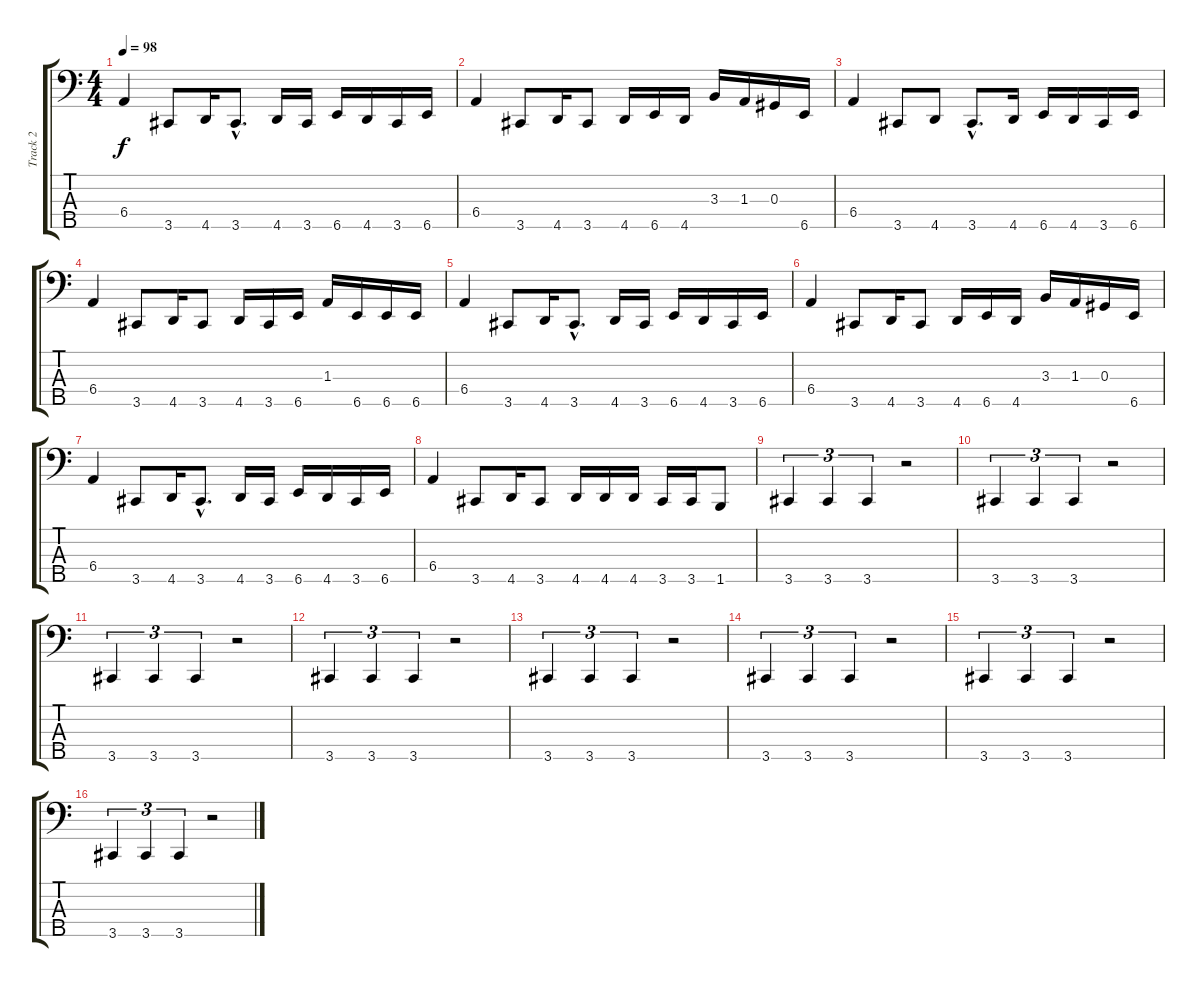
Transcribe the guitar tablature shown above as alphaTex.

\track ("Track 2" "Track 2") {instrument electricbassfinger}
\staff {score tabs}
\tuning (Gb2 Db2 Ab1 Eb1 Bb0) {hide}
\ts (4 4)
\tempo 98
\clef f4
\ks c
6.4.4{dy f instrument electricbassfinger} 3.5.8 4.5.16 3.5{hac}.8{d} 4.5.16 3.5.16 6.5.16 4.5.16 3.5.16 6.5.16 |
6.4.4 3.5.8 4.5.16 3.5.8 4.5.16 6.5.16 4.5.16 3.3.16 1.3.16 0.3.16 6.5.16 |
6.4.4 3.5.8 4.5.8 3.5{hac}.8{d} 4.5.16 6.5.16 4.5.16 3.5.16 6.5.16 |
6.4.4 3.5.8 4.5.16 3.5.8 4.5.16 3.5.16 6.5.16 1.3.16 6.5.16 6.5.16 6.5.16 |
6.4.4 3.5.8 4.5.16 3.5{hac}.8{d} 4.5.16 3.5.16 6.5.16 4.5.16 3.5.16 6.5.16 |
6.4.4 3.5.8 4.5.16 3.5.8 4.5.16 6.5.16 4.5.16 3.3.16 1.3.16 0.3.16 6.5.16 |
6.4.4 3.5.8 4.5.16 3.5{hac}.8{d} 4.5.16 3.5.16 6.5.16 4.5.16 3.5.16 6.5.16 |
6.4.4 3.5.8 4.5.16 3.5.8 4.5.16 4.5.16 4.5.16 3.5.16 3.5.16 1.5.8 |
3.5.4{tu (3 2)} 3.5.4{tu (3 2)} 3.5.4{tu (3 2)} r.2 |
3.5.4{tu (3 2)} 3.5.4{tu (3 2)} 3.5.4{tu (3 2)} r.2 |
3.5.4{tu (3 2)} 3.5.4{tu (3 2)} 3.5.4{tu (3 2)} r.2 |
3.5.4{tu (3 2)} 3.5.4{tu (3 2)} 3.5.4{tu (3 2)} r.2 |
3.5.4{tu (3 2)} 3.5.4{tu (3 2)} 3.5.4{tu (3 2)} r.2 |
3.5.4{tu (3 2)} 3.5.4{tu (3 2)} 3.5.4{tu (3 2)} r.2 |
3.5.4{tu (3 2)} 3.5.4{tu (3 2)} 3.5.4{tu (3 2)} r.2 |
3.5.4{tu (3 2)} 3.5.4{tu (3 2)} 3.5.4{tu (3 2)} r.2
